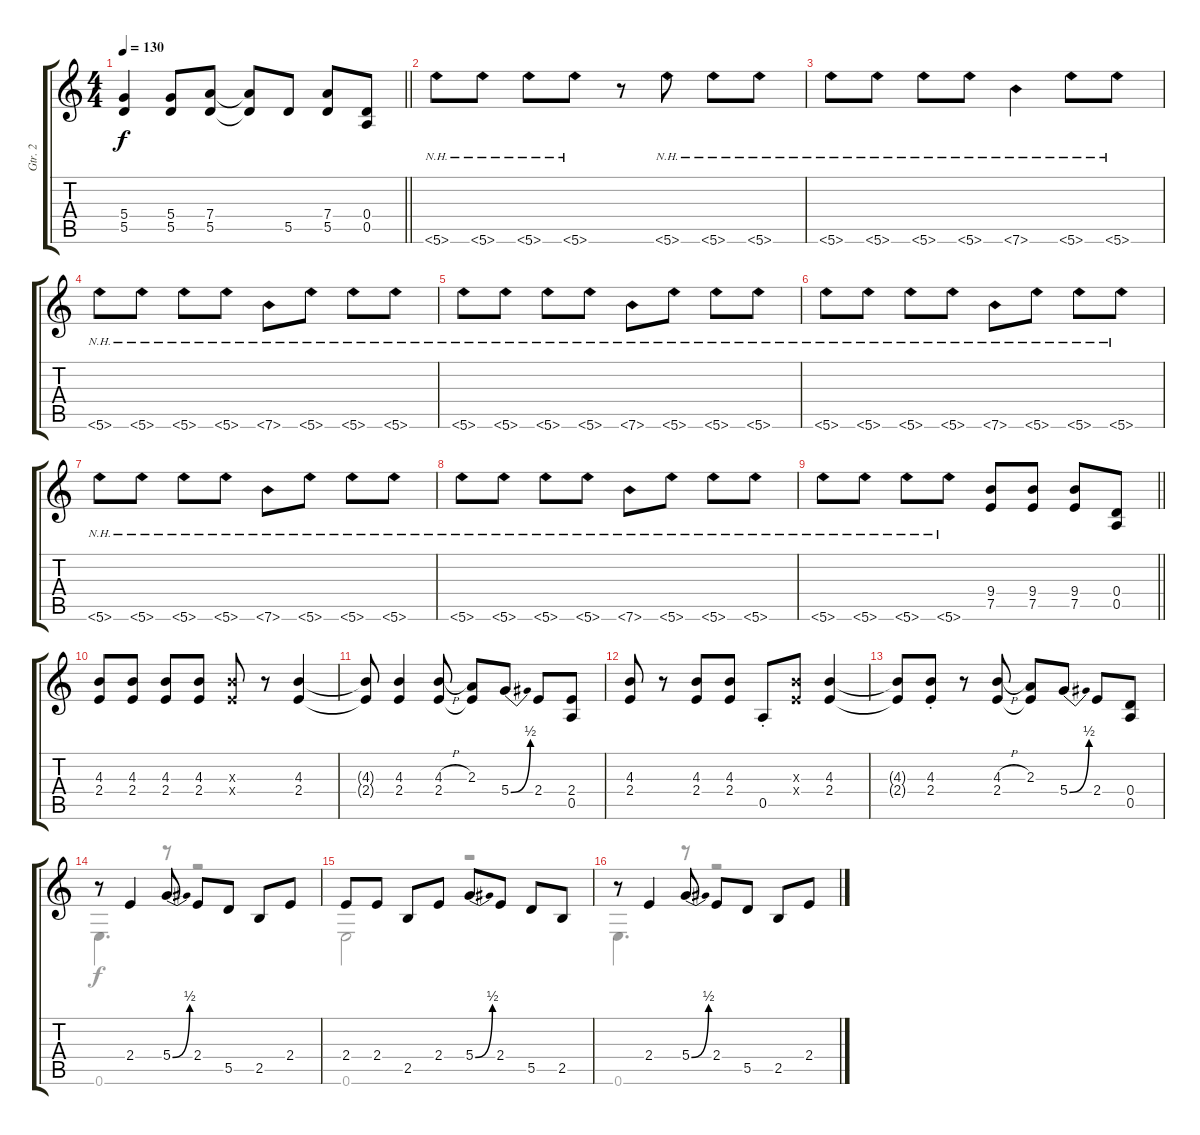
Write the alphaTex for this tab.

\track ("Gtr. 2" "Gtr. 2") {instrument overdrivenguitar}
\staff {score tabs}
\tuning (E4 B3 G3 D3 A2 E2) {hide}
\voice
\ts (4 4)
\tempo 130
\clef g2
\barLineRight lightlight
\ks c
(5.4 5.5).4{dy f} (5.4 5.5).8 (7.4 5.5).8 (7.4{t} 5.5{t}).8 5.5.8 (7.4 5.5).8 (0.4 0.5).8 |
5.6{nh}.8 5.6{nh}.8 5.6{nh}.8 5.6{nh}.8 r.8 5.6{nh}.8 5.6{nh}.8 5.6{nh}.8 |
5.6{nh}.8 5.6{nh}.8 5.6{nh}.8 5.6{nh}.8 7.6{nh}.4 5.6{nh}.8 5.6{nh}.8 |
5.6{nh}.8 5.6{nh}.8 5.6{nh}.8 5.6{nh}.8 7.6{nh}.8 5.6{nh}.8 5.6{nh}.8 5.6{nh}.8 |
5.6{nh}.8 5.6{nh}.8 5.6{nh}.8 5.6{nh}.8 7.6{nh}.8 5.6{nh}.8 5.6{nh}.8 5.6{nh}.8 |
5.6{nh}.8 5.6{nh}.8 5.6{nh}.8 5.6{nh}.8 7.6{nh}.8 5.6{nh}.8 5.6{nh}.8 5.6{nh}.8 |
5.6{nh}.8 5.6{nh}.8 5.6{nh}.8 5.6{nh}.8 7.6{nh}.8 5.6{nh}.8 5.6{nh}.8 5.6{nh}.8 |
5.6{nh}.8 5.6{nh}.8 5.6{nh}.8 5.6{nh}.8 7.6{nh}.8 5.6{nh}.8 5.6{nh}.8 5.6{nh}.8 |
\barLineRight lightlight
5.6{nh}.8 5.6{nh}.8 5.6{nh}.8 5.6{nh}.8 (9.4 7.5).8 (9.4 7.5).8 (9.4 7.5).8 (0.4 0.5).8 |
(4.3 2.4).8 (4.3 2.4).8 (4.3 2.4).8 (4.3 2.4).8 (4.3{x} 2.4{x}).8 r.8 (4.3 2.4).4 |
(4.3{t} 2.4{t}).8 (4.3 2.4).4 (4.3{h} 2.4).8 (2.3 2.4{t}).8 5.4{be (bend 0 0 60 2)}.8 2.4.8 (2.4 0.5).8 |
(4.3 2.4).8 r.8 (4.3 2.4).8 (4.3 2.4).8 0.5{st}.8 (4.3{x} 2.4{x}).8 (4.3 2.4).4 |
(4.3{t} 2.4{t}).8 (4.3{st} 2.4{st}).8 r.8 (4.3{h} 2.4).8 (2.3 2.4{t}).8 5.4{be (bend 0 0 60 2)}.8 2.4.8 (0.4 0.5).8 |
r.8 2.4.4 5.4{be (bend 0 0 60 2)}.8 2.4.8 5.5.8 2.5.8 2.4.8 |
2.4.8 2.4.8 2.5.8 2.4.8 5.4{be (bend 0 0 60 2)}.8 2.4.8 5.5.8 2.5.8 |
r.8 2.4.4 5.4{be (bend 0 0 60 2)}.8 2.4.8 5.5.8 2.5.8 2.4.8
\voice
\clef g2
\ottava regular
\simile none
\barLineRight lightlight
\ks c
|
|
|
|
|
|
|
|
\barLineRight lightlight
|
|
|
|
|
0.6.4{d} r.8 r.2 |
0.6.2 r.2 |
0.6.4{d} r.8 r.2
